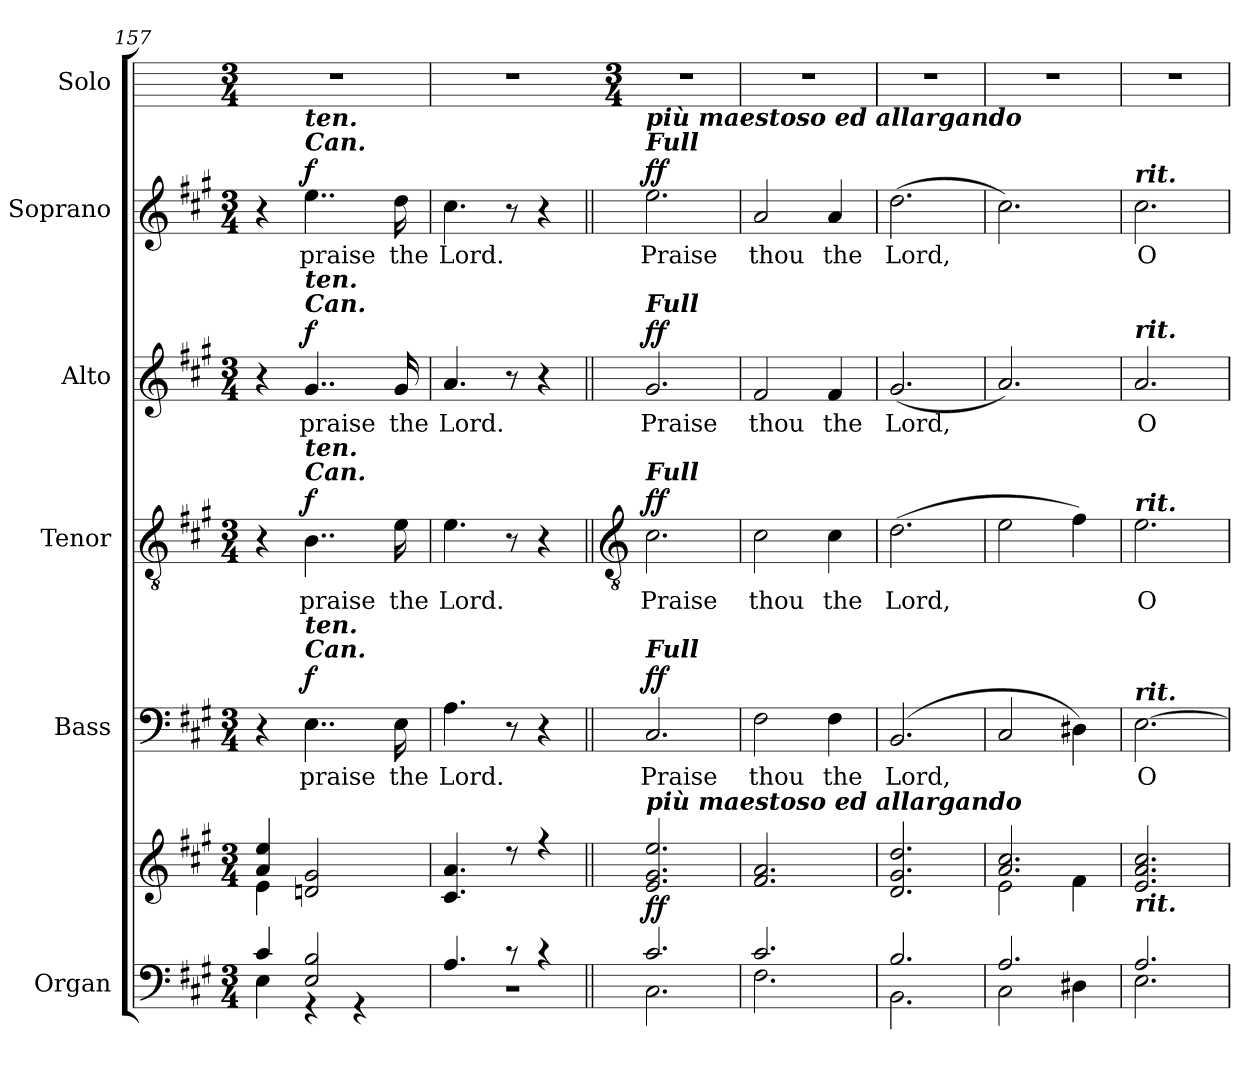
**kern	**kern	**dynam	**kern	**text	**dynam	**kern	**text	**dynam	**kern	**text	**dynam	**kern	**text	**dynam	**kern
*part6	*part6	*part6	*part5	*part5	*part5	*part4	*part4	*part4	*part3	*part3	*part3	*part2	*part2	*part2	*part1
*staff7	*staff6	*staff6/7	*staff5	*staff5	*staff5	*staff4	*staff4	*staff4	*staff3	*staff3	*staff3	*staff2	*staff2	*staff2	*staff1
*I"Organ	*	*	*I"Bass	*	*	*I"Tenor	*	*	*I"Alto	*	*	*I"Soprano	*	*	*I"Solo
*	*	*	*I'B	*	*	*I'T	*	*	*I'A	*	*	*I'S	*	*	*I'Solo
*clefF4	*clefG2	*	*clefF4	*	*	*clefGv2	*	*	*clefG2	*	*	*clefG2	*	*	*
*k[f#c#g#]	*k[f#c#g#]	*	*k[f#c#g#]	*	*	*k[f#c#g#]	*	*	*k[f#c#g#]	*	*	*k[f#c#g#]	*	*	*
*A:	*A:	*	*A:	*	*	*A:	*	*	*A:	*	*	*A:	*	*	*
*M3/4	*M3/4	*	*M3/4	*	*	*M3/4	*	*	*M3/4	*	*	*M3/4	*	*	*M3/4
=157	=157	=157	=157	=157	=157	=157	=157	=157	=157	=157	=157	=157	=157	=157	=157
*^	*^	*	*	*	*	*	*	*	*	*	*	*	*	*	*
4c#/	4E\	4a/ 4ee/	4e\	.	4r	.	.	4r	.	.	4r	.	.	4r	.	.	2.r
!	!	!	!	!	!	!	!	!	!	!	!	!	!	!LO:TX:a:Bi:t=Can.	!	!	!
!	!	!	!	!	!	!	!	!	!	!	!	!	!	!LO:TX:a:Bi:t=ten.	!	!	!
!	!	!	!	!	!	!	!	!	!	!	!LO:TX:a:Bi:t=Can.	!	!	!	!	!	!
!	!	!	!	!	!	!	!	!	!	!	!LO:TX:a:Bi:t=ten.	!	!	!	!	!	!
!	!	!	!	!	!	!	!	!LO:TX:a:Bi:t=Can.	!	!	!	!	!	!	!	!	!
!	!	!	!	!	!	!	!	!LO:TX:a:Bi:t=ten.	!	!	!	!	!	!	!	!	!
!	!	!	!	!	!LO:TX:a:Bi:t=Can.	!	!	!	!	!	!	!	!	!	!	!	!
!	!	!	!	!	!LO:TX:a:Bi:t=ten.	!	!	!	!	!	!	!	!	!	!	!	!
!	!	!	!	!	!	!LO:LY:b	!LO:DY:b	!	!LO:LY:b	!LO:DY:b	!	!LO:LY:b	!LO:DY:b	!	!LO:LY:b	!LO:DY:b	!
2E/ 2B/	4r	2dn 2g#	2ryy	.	4..E	praise	f	4..B	praise	f	4..g#	praise	f	4..ee	praise	f	.
.	4r	.	.	.	.	.	.	.	.	.	.	.	.	.	.	.	.
!	!	!	!	!	!	!LO:LY:b	!	!	!LO:LY:b	!	!	!LO:LY:b	!	!	!LO:LY:b	!	!
.	.	.	.	.	16E	the	.	16e	the	.	16g#	the	.	16dd	the	.	.
=158	=158	=158	=158	=158	=158	=158	=158	=158	=158	=158	=158	=158	=158	=158	=158	=158	=158
!	!LO:N:vis=1	!	!	!	!	!LO:LY:b	!	!	!LO:LY:b	!	!	!LO:LY:b	!	!	!LO:LY:b	!	!
4.A/	2.r	4.c# 4.a	2.ryy	.	4.A	Lord.	.	4.e	Lord.	.	4.a	Lord.	.	4.cc#	Lord.	.	2.r
8r	.	8r	.	.	8r	.	.	8r	.	.	8r	.	.	8r	.	.	.
4r	.	4r	.	.	4r	.	.	4r	.	.	4r	.	.	4r	.	.	.
!!LO:LB:g=z
=159||	=159||	=159||	=159||	=159	=159||	=159	=159	=159||	=159	=159	=159||	=159	=159	=159||	=159	=159	=159
*	*	*	*	*	*	*	*	*clefGv2	*	*	*	*	*	*	*	*	*
*	*	*	*	*	*	*	*	*	*	*	*	*	*	*	*	*	*M3/4
!	!	!	!	!	!	!	!	!	!	!	!	!	!	!LO:TX:a:Bi:t=Full	!	!	!
!	!	!	!	!	!	!	!	!	!	!	!	!	!	!LO:TX:a:Bi:t=più maestoso ed allargando	!	!	!
!	!	!	!	!	!	!	!	!	!	!	!LO:TX:a:Bi:t=Full	!	!	!	!	!	!
!	!	!	!	!	!	!	!	!LO:TX:a:Bi:t=Full	!	!	!	!	!	!	!	!	!
!	!	!	!	!	!LO:TX:a:Bi:t=Full	!	!	!	!	!	!	!	!	!	!	!	!
!	!	!LO:TX:a:Bi:t=più maestoso ed allargando	!	!	!	!	!	!	!	!	!	!	!	!	!	!	!
!	!	!	!	!LO:DY:b	!	!LO:LY:b	!LO:DY:b	!	!LO:LY:b	!LO:DY:b	!	!LO:LY:b	!LO:DY:b	!	!LO:LY:b	!LO:DY:b	!
2.c#/	2.C#\	2.e 2.g# 2.ee	2.ryy	ff	2.C#	Praise	ff	2.c#	Praise	ff	2.g#	Praise	ff	2.ee	Praise	ff	2.r
=160	=160	=160	=160	=160	=160	=160	=160	=160	=160	=160	=160	=160	=160	=160	=160	=160	=160
!	!	!	!	!	!	!LO:LY:b	!	!	!LO:LY:b	!	!	!LO:LY:b	!	!	!LO:LY:b	!	!
2.c#/	2.F#\	2.f# 2.a	2.ryy	.	2F#	thou	.	2c#	thou	.	2f#	thou	.	2a	thou	.	2.r
!	!	!	!	!	!	!LO:LY:b	!	!	!LO:LY:b	!	!	!LO:LY:b	!	!	!LO:LY:b	!	!
.	.	.	.	.	4F#	the	.	4c#	the	.	4f#	the	.	4a	the	.	.
=161	=161	=161	=161	=161	=161	=161	=161	=161	=161	=161	=161	=161	=161	=161	=161	=161	=161
!	!	!	!	!	!	!LO:LY:b	!	!	!LO:LY:b	!	!	!LO:LY:b	!	!	!LO:LY:b	!	!
2.B/	2.BB\	2.d 2.g# 2.dd	2.ryy	.	(<2.BB	Lord,	.	(>2.d	Lord,	.	(<2.g#	Lord,	.	(>2.dd	Lord,	.	2.r
=162	=162	=162	=162	=162	=162	=162	=162	=162	=162	=162	=162	=162	=162	=162	=162	=162	=162
2.A/	2C#\	2.a/ 2.cc#/	2e\	.	2C#	.	.	2e	.	.	2.a)	.	.	2.cc#)	.	.	2.r
.	4D#X\	.	4f#\	.	4D#X)	.	.	4f#)	.	.	.	.	.	.	.	.	.
=163	=163	=163	=163	=163	=163	=163	=163	=163	=163	=163	=163	=163	=163	=163	=163	=163	=163
!	!	!	!	!	!	!	!	!	!	!	!	!	!	!LO:TX:a:Bi:t=rit.	!	!	!
!	!	!	!	!	!	!	!	!	!	!	!LO:TX:a:Bi:t=rit.	!	!	!	!	!	!
!	!	!	!	!	!	!	!	!LO:TX:a:Bi:t=rit.	!	!	!	!	!	!	!	!	!
!	!	!	!	!	!LO:TX:a:Bi:t=rit.	!	!	!	!	!	!	!	!	!	!	!	!
!	!	!LO:TX:b:Bi:t=rit.	!	!	!	!	!	!	!	!	!	!	!	!	!	!	!
!	!	!	!	!	!	!LO:LY:b	!	!	!LO:LY:b	!	!	!LO:LY:b	!	!	!LO:LY:b	!	!
2.A/	2.E\	2.e 2.a 2.cc#	2.ryy	.	[2.E	O	.	2.e	O	.	2.a	O	.	2.cc#	O	.	2.r
*v	*v	*	*	*	*	*	*	*	*	*	*	*	*	*	*	*	*
*	*v	*v	*	*	*	*	*	*	*	*	*	*	*	*	*	*
=	=	=	=	=	=	=	=	=	=	=	=	=	=	=	=
*-	*-	*-	*-	*-	*-	*-	*-	*-	*-	*-	*-	*-	*-	*-	*-
